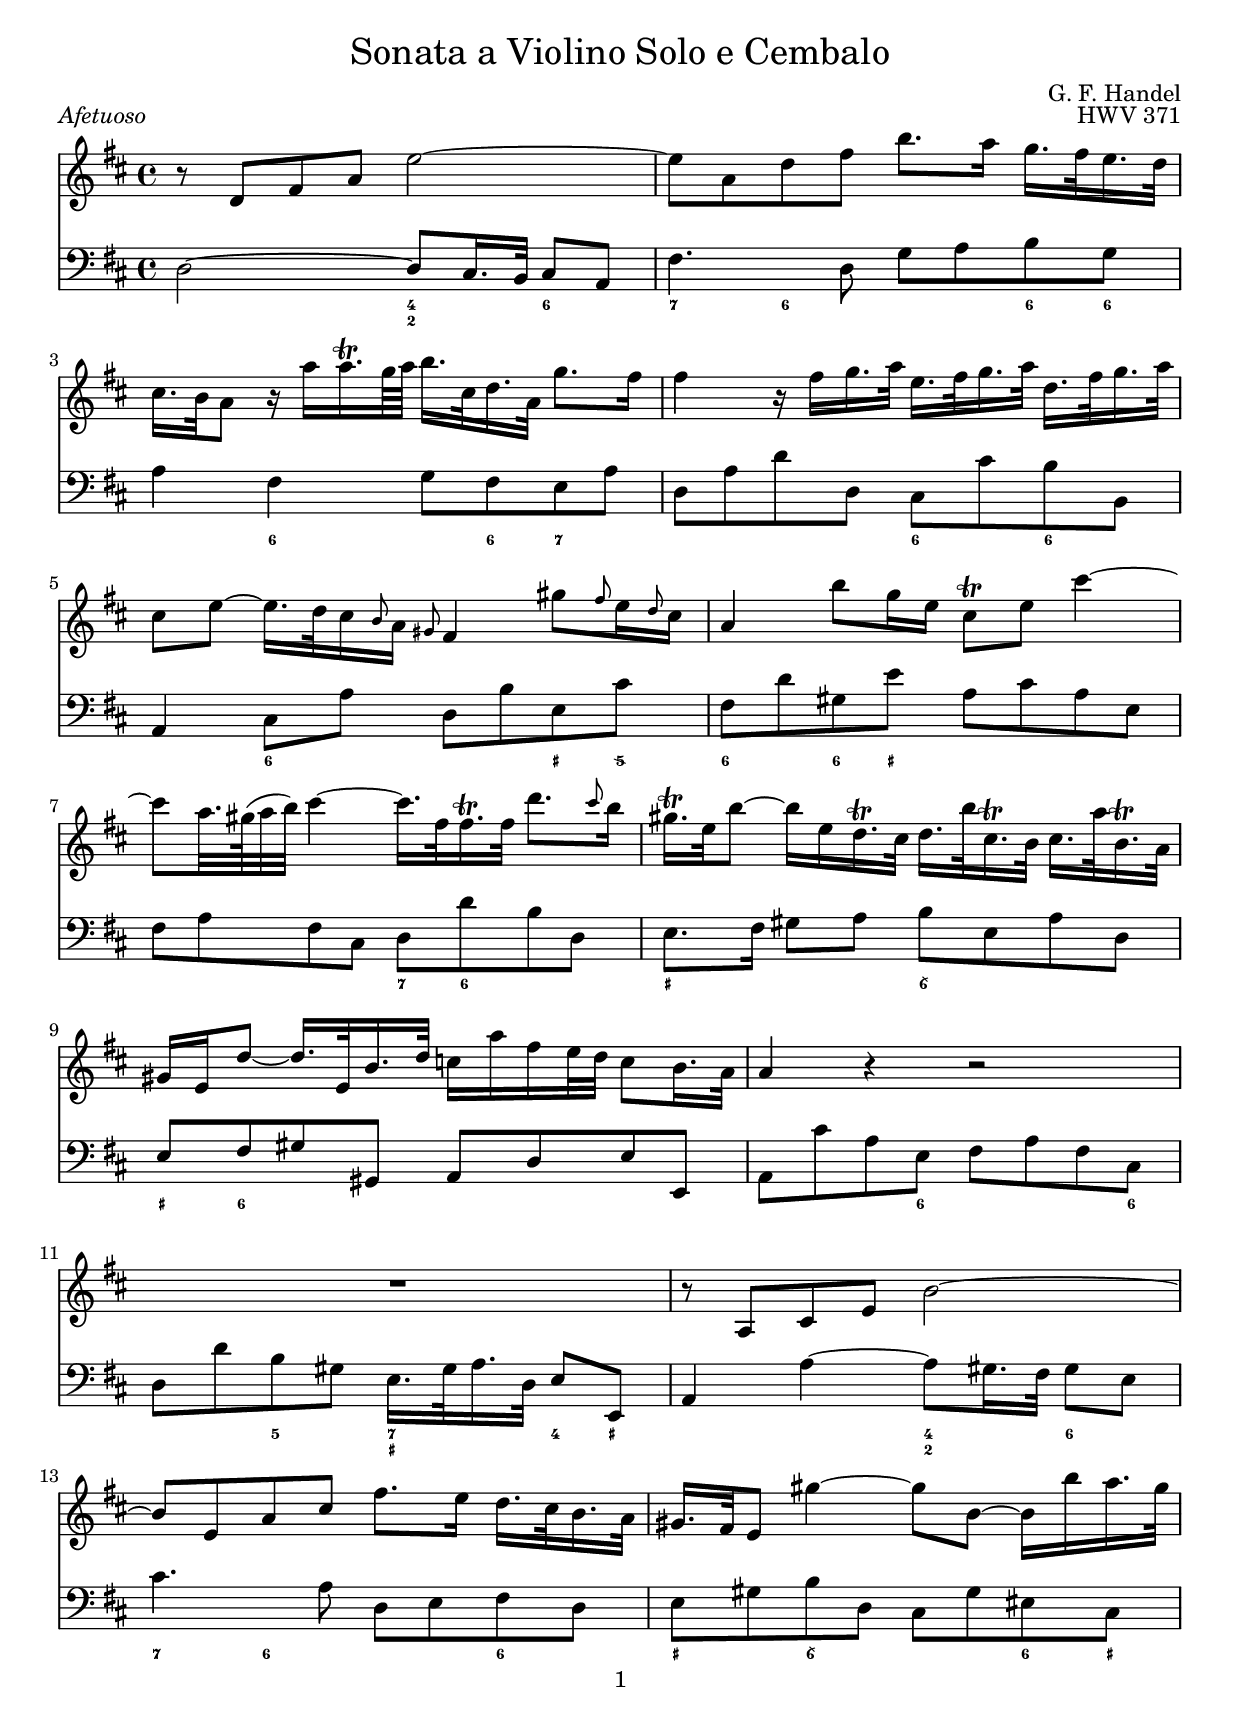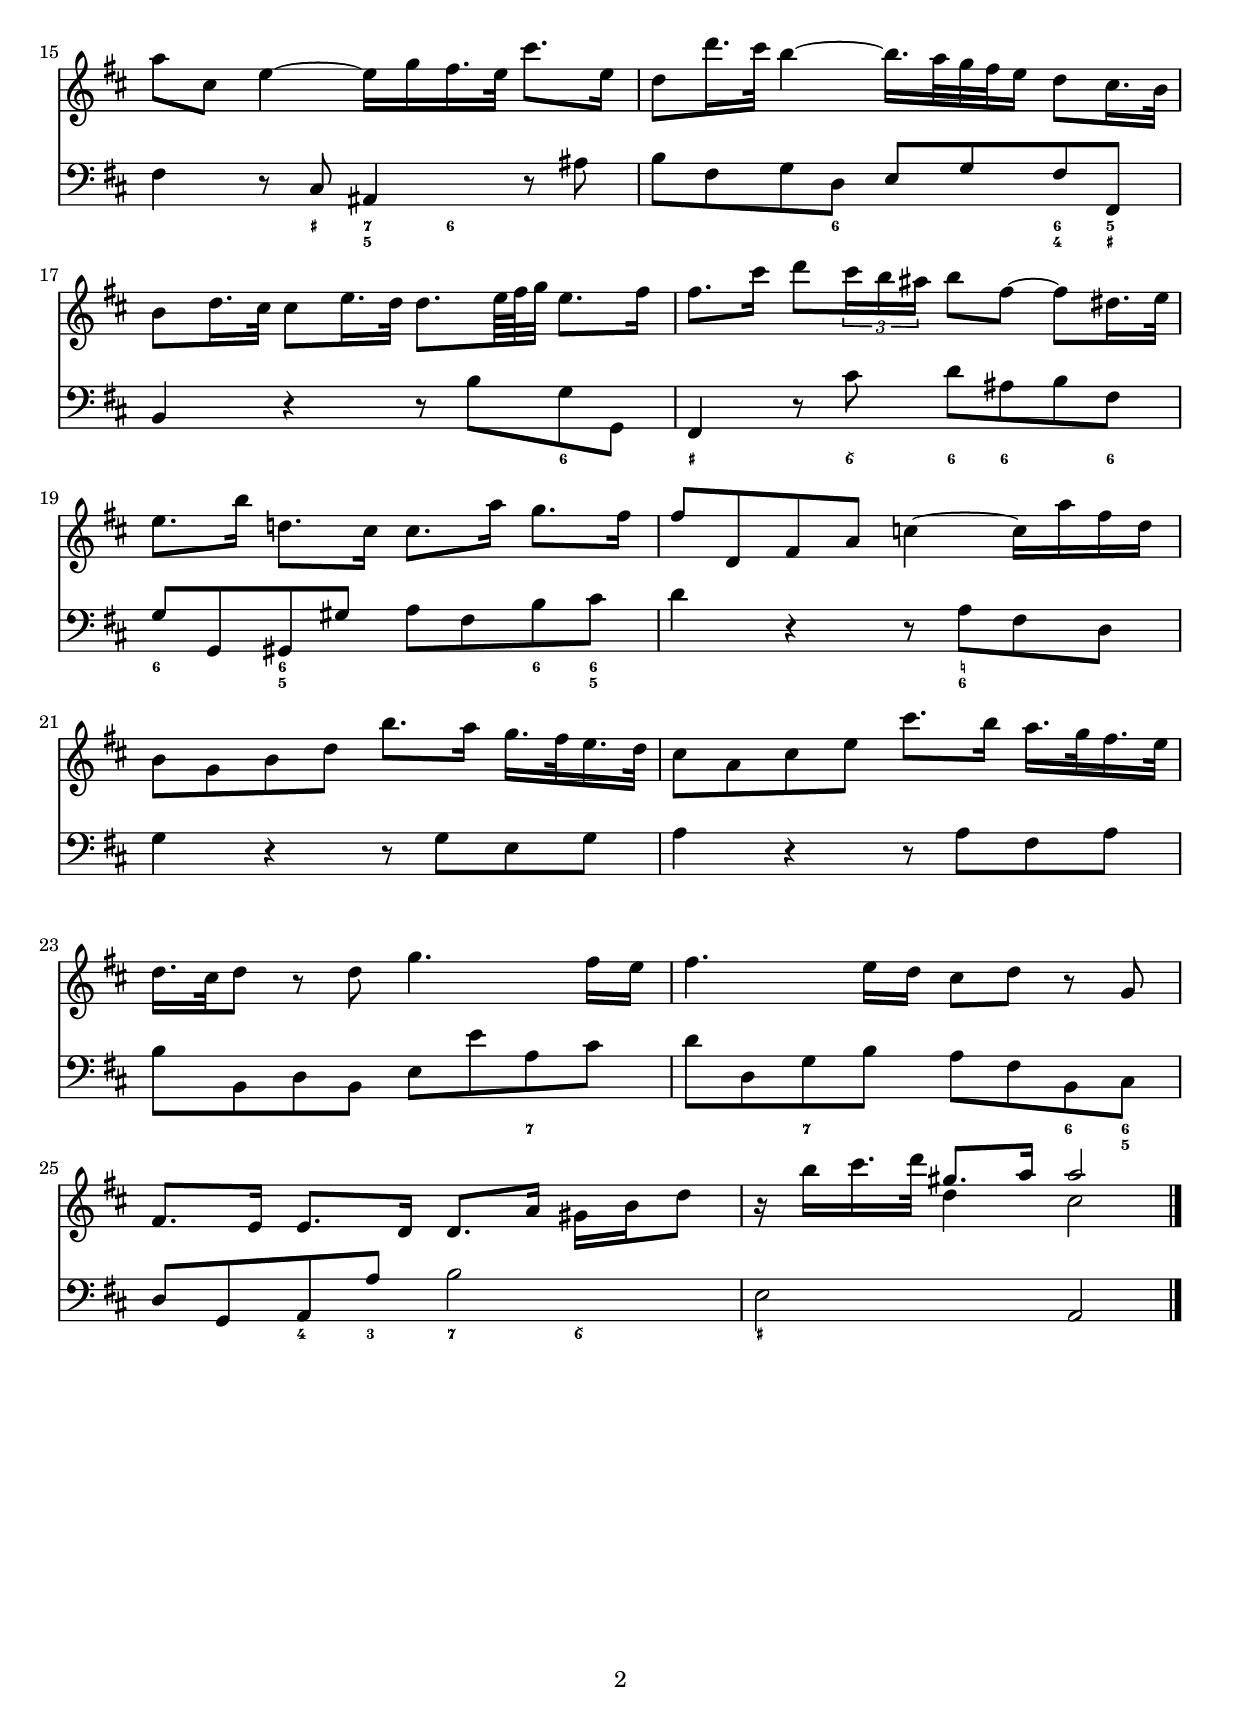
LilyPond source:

\version "2.18.2"
\language "english"

#(set-default-paper-size "a4")

\paper {
	top-margin = .8\cm
	bottom-margin = 0.8\cm
	max-systems-per-page = 7

	% Page numbers bottom, centered
	% From Lilypond Notation Reference section 3.2.2 Custom titles headers and footers
	print-page-number = ##t
	print-first-page-number = ##t
	oddHeaderMarkup = \markup \null
	evenHeaderMarkup = \markup \null
	oddFooterMarkup = \markup {
		\fill-line {
			\on-the-fly \print-page-number-check-first
			\fromproperty #'page:page-number-string
		}
	}
	evenFooterMarkup = \oddFooterMarkup
	}

\layout {
	indent = #0
}

\header {
	title = \markup {\medium "Sonata a Violino Solo e Cembalo" }
	composer = "G. F. Handel"
	opus = "HWV 371"
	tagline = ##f
}


%%%%%%%%%%%%%%%%%%
%% 1st Movement %%
%%%%%%%%%%%%%%%%%%

mvtI_vln = \relative c' {
	\clef treble
	\key d \major
	\time 4/4
	r8 d fs a e'2~ |
	e8 a, d fs b8. a16 g16. fs32 e16. d32 |
	cs16. b32 a8 r16 a' a16.\trill g64 a b16. cs,32 d16. a32 g'8. fs16 |
	fs4 r16 fs g16. a32 e16. fs32 g16. a32 d,16. fs32 g16. a32 |
	cs,8 e~ e16. d32 cs16 \grace b8 a16 \grace gs8 fs4 gs'8 \grace fs8 e16 \grace d8 cs16 |
	a4 b'8 g16 e cs8\trill e cs'4~ |
	cs8 a32. gs64( a32 b) cs4~ cs16. fs,32 fs16.\trill fs32 d'8. \grace cs8 b16 |
	gs16.\trill e32 b'8~ b16 e, d16.\trill cs32 d16. b'32 cs,16.\trill b32 cs16. a'32 b,16.\trill a32 |
	gs16 e d'8~ d16. e,32 b'16. d32 c16 a' fs e32 d c8 b16. a32 |
	a4 r4 r2 |
	R1 |
	r8 a, cs e b'2~ |
	b8 e, a cs fs8. e16 d16. cs32 b16. a32 |
	gs16. fs32 e8 gs'4~ gs8 b,~ b16 b' a16. gs32 |
	a8 cs, e4~ e16 g fs16. e32 cs'8. e,16 |
	d8 d'16. cs32 b4~ b16. a32 g fs e16 d8 cs16. b32 |
	b8 d16. cs32 cs8 e16. d32 d8. e64 fs g32 e8. fs16 |
	fs8. cs'16 d8 \tuplet 3/2 {cs16 b as} b8 fs~ fs ds16. e32 |
	e8. b'16 d,!8. cs16 cs8. a'16 g8. fs16 |
	fs8 d, fs a c4~ c16 a' fs d |
	b8 g b d b'8. a16 g16. fs32 e16. d32 |
	cs8 a cs e cs'8. b16 a16. g32 fs16. e32 |
	d16. cs32 d8 r d g4. fs16 e |
	fs4. e16 d cs8 d r g, |
	fs8. e16 e8. d16 d8. a'16 gs b d8 |
	r16 b' cs16. d32 << {gs,8. a16 a2} \\ {d,4 cs2}>> ||
	}

mvtI_bass = {
	\clef bass
	\key d \major
	d2~ d8 cs16. b,32 cs8 a, | fs4. d8 g a b g |
	a4 fs g8 fs e a | d a d' d cs cs' b b, |
	a,4 cs8 a d b e cs' | fs d' gs e' a cs' a e |
	fs a fs cs d d' b d | e8. fs16 gs8 a b e a d |
	e fs gs gs, a, d e e, | a, cs' a e fs a fs cs |
	d d' b gs e16. gs32 a16. d32 e8 e,8 | a,4 a4~ a8 gs 16. fs32 gs8 e8 |
	cs'4. a8 d e fs d | e gs b d cs gs es cs |
	fs4 r8 cs as,4 r8 as | b fs g d e g fs fs, |
	b,4 r r8 b g g, | fs,4 r8 cs' d' as b fs |
	g g, gs, gs a fs b cs' | d'4 r r8 a fs d |
	g4 r r8 g e g | a4 r r8 a fs a |
	b b, d b, e e' a cs' | d' d g b a fs b, cs |
	d g, a, a b2 | e a, \bar "|."
	}

mvtI_figs = \figuremode {
	<_>2 <4 2>4 <6> | <7>4 <6> <_> <6>8 <6> |
	<_>4 <6> <_> 8 <6> <7> <_> | <_> 2 <6> 4 <6> |
	<_>4 <6> <_> <_+>8 <5\\> | <6>4 <6>8 <_+> <_>2 |
	<_> <7>8 <6> <_>4 | <_+>2 <6\\> |
	<_+>8 <6> <_>2. | <_>4. <6>8 <_>4. <6>8 |
	<_>4 <5> <7 _+> <4>8 <_+> | <_>2 <4 2>4 <6> |
	<7> <6> <_> <6> | <_+> <6\\> <_> <6>8 <_+> |
	<_>4. <_+>8 <7 5> <6> <_>4 | <_>4. <6>8 <_>4 <6 4>8 <5 _+> |
	<_>2 <_>4 <6>4 | <_+>4. <6\\>8 <6> <6> <_> <6> |
	<6>4 <6 5> <_> <6>8 <6 5> | <_>2 <_>8 <_! 6> <_>4 |
	<_>1 | <_> |
	<_>2. <7>4 | <_> <7> <_> <6>8 <6 5> |
	<_>4 <4>8 <3> <7>4 <6\\> | <_+>2 <_> |
	}

% Alternative figured bass markup.
% Nicer font, but can't do slashes and source hard to read
mvtI_figs_alt = \figures {
	<_>2 <\markup {\medium \small 4} \markup {\medium \small 2}>4 <\markup {\medium \small 6}> | <\markup {\medium \small 7}>4 <\markup {\medium \small 6}> <_> <\markup {\medium \small 6}>8 <\markup {\medium \small 6}> |
	<_>4 <\markup {\medium \small 6}> <_> 8 <\markup {\medium \small 6}> <\markup {\medium \small 7}> <_> | <_> 2 <\markup {\medium \small 6}> 4 <\markup {\medium \small 6}> |
	<_>4 <\markup {\medium \small 6}> <_> <_+>8 <\markup {\medium \small 5+}> | <\markup {\medium \small 6}>4 <\markup {\medium \small 6}>8 <_+> <_>2 |
	<_> <\markup {\medium \small 7}>8 <\markup {\medium \small 6}> <_>4 | <_+>2 <\markup {\medium \small 6+}> |
	<_+>8 <\markup {\medium \small 6}> <_>2. | <_>4. <\markup {\medium \small 6}>8 <_>4. <\markup {\medium \small 6}>8 |
	<_>4 <\markup {\medium \small 5}> <\markup {\medium \small 7} _+> <\markup {\medium \small 4}>8 <_+> | <_>2 <\markup {\medium \small 4} \markup {\medium \small 2}>4 <\markup {\medium \small 6}> |
	<\markup {\medium \small 7}> <\markup {\medium \small 6}> <_> <\markup {\medium \small 6}> | <_+> <\markup {\medium \small 6+}> <_> <\markup {\medium \small 6}>8 <_+> |
	<_>4. <_+>8 <\markup {\medium \small 7} \markup {\medium \small 5}> <\markup {\medium \small 6}> <_>4 | <_>4. <\markup {\medium \small 6}>8 <_>4 <\markup {\medium \small 6} \markup {\medium \small 4}>8 <\markup {\medium \small 5} _+> |
	<_>2 <_>4 <\markup {\medium \small 6}>4 | <_+>4. <\markup {\medium \small 6+}>8 <\markup {\medium \small 6}> <\markup {\medium \small 6}> <_> <\markup {\medium \small 6}> |
	<\markup {\medium \small 6}>4 <\markup {\medium \small 6} \markup {\medium \small 5}> <_> <\markup {\medium \small 6}>8 <\markup {\medium \small 6} \markup {\medium \small 5}> | <_>2 <_>8 <_! \markup {\medium \small 6}> <_>4 |
	<_>1 | <_> |
	<_>2. <\markup {\medium \small 7}>4 | <_> <\markup {\medium \small 7}> <_> <\markup {\medium \small 6}>8 <\markup {\medium \small 6} \markup {\medium \small 5}> |
	<_>4 <\markup {\medium \small 4}>8 <\markup {\medium \small 3}> <\markup {\medium \small 7}>4 <\markup {\medium \small 6+}> | <_+>2 <_> |
	}


\score {
	\header {
	piece = \markup { \italic "Afetuoso" }
	}
	<<
		\set strictBeatBeaming = ##t
		\override TupletBracket.bracket-visibility = ##f
		\override Script.padding = #0.5
		\mvtI_vln

		\new Staff
		\mvtI_bass

		\new FiguredBass {
			\override FiguredBass.BassFigure #'font-size = #-1
			%\override FiguredBass.BassFigure #'font-series = #'normal
			\mvtI_figs
		}

		% Alternative figured bass
		%\mvtI_figs_alt
	>>
}
